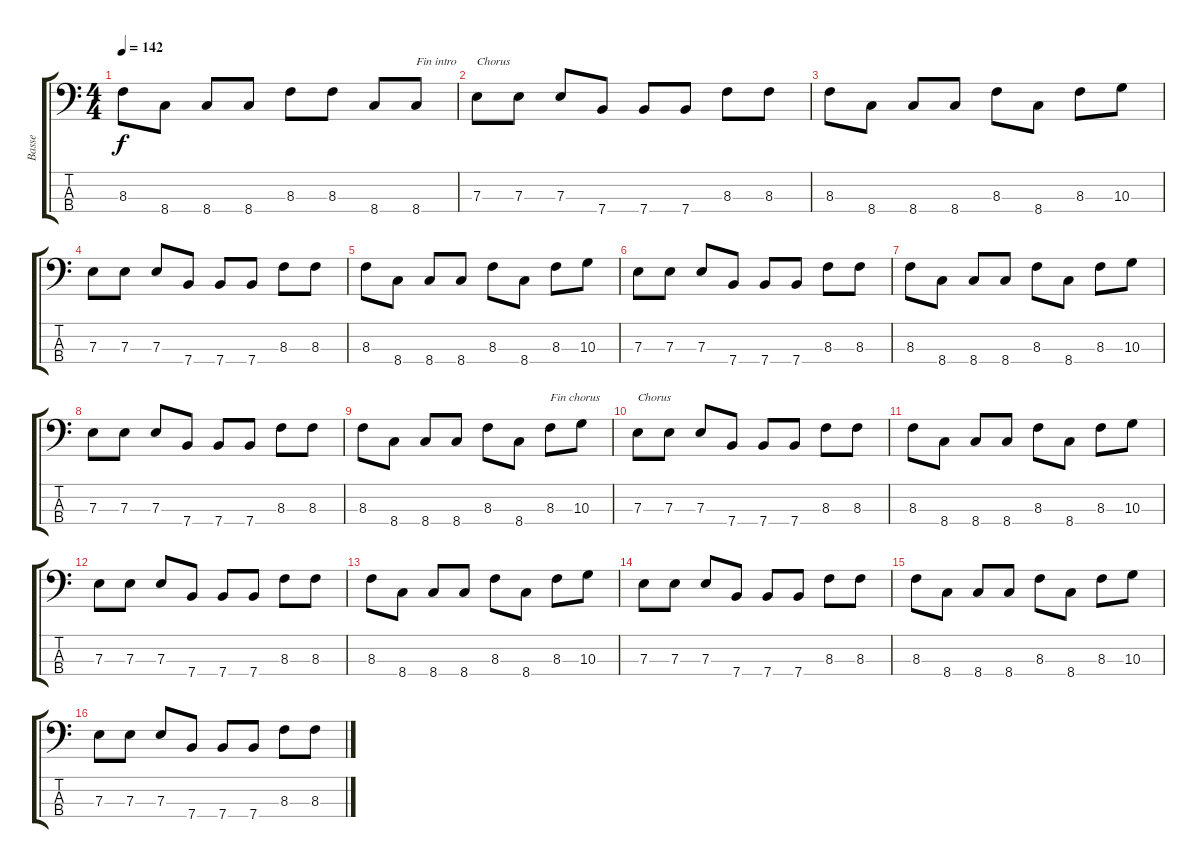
\track ("Basse" "Basse") {instrument electricbassfinger}
\staff {score tabs}
\tuning (G2 D2 A1 E1) {hide}
\ts (4 4)
\tempo 142
\clef f4
\ks c
8.3.8{dy f} 8.4.8 8.4.8 8.4.8 8.3.8 8.3.8 8.4.8 8.4.8{txt "Fin intro"} |
7.3.8{txt "Chorus"} 7.3.8 7.3.8 7.4.8 7.4.8 7.4.8 8.3.8 8.3.8 |
8.3.8 8.4.8 8.4.8 8.4.8 8.3.8 8.4.8 8.3.8 10.3.8 |
7.3.8 7.3.8 7.3.8 7.4.8 7.4.8 7.4.8 8.3.8 8.3.8 |
8.3.8 8.4.8 8.4.8 8.4.8 8.3.8 8.4.8 8.3.8 10.3.8 |
7.3.8 7.3.8 7.3.8 7.4.8 7.4.8 7.4.8 8.3.8 8.3.8 |
8.3.8 8.4.8 8.4.8 8.4.8 8.3.8 8.4.8 8.3.8 10.3.8 |
7.3.8 7.3.8 7.3.8 7.4.8 7.4.8 7.4.8 8.3.8 8.3.8 |
8.3.8 8.4.8 8.4.8 8.4.8 8.3.8 8.4.8 8.3.8{txt "Fin chorus"} 10.3.8 |
7.3.8{txt "Chorus"} 7.3.8 7.3.8 7.4.8 7.4.8 7.4.8 8.3.8 8.3.8 |
8.3.8 8.4.8 8.4.8 8.4.8 8.3.8 8.4.8 8.3.8 10.3.8 |
7.3.8 7.3.8 7.3.8 7.4.8 7.4.8 7.4.8 8.3.8 8.3.8 |
8.3.8 8.4.8 8.4.8 8.4.8 8.3.8 8.4.8 8.3.8 10.3.8 |
7.3.8 7.3.8 7.3.8 7.4.8 7.4.8 7.4.8 8.3.8 8.3.8 |
8.3.8 8.4.8 8.4.8 8.4.8 8.3.8 8.4.8 8.3.8 10.3.8 |
7.3.8 7.3.8 7.3.8 7.4.8 7.4.8 7.4.8 8.3.8 8.3.8
